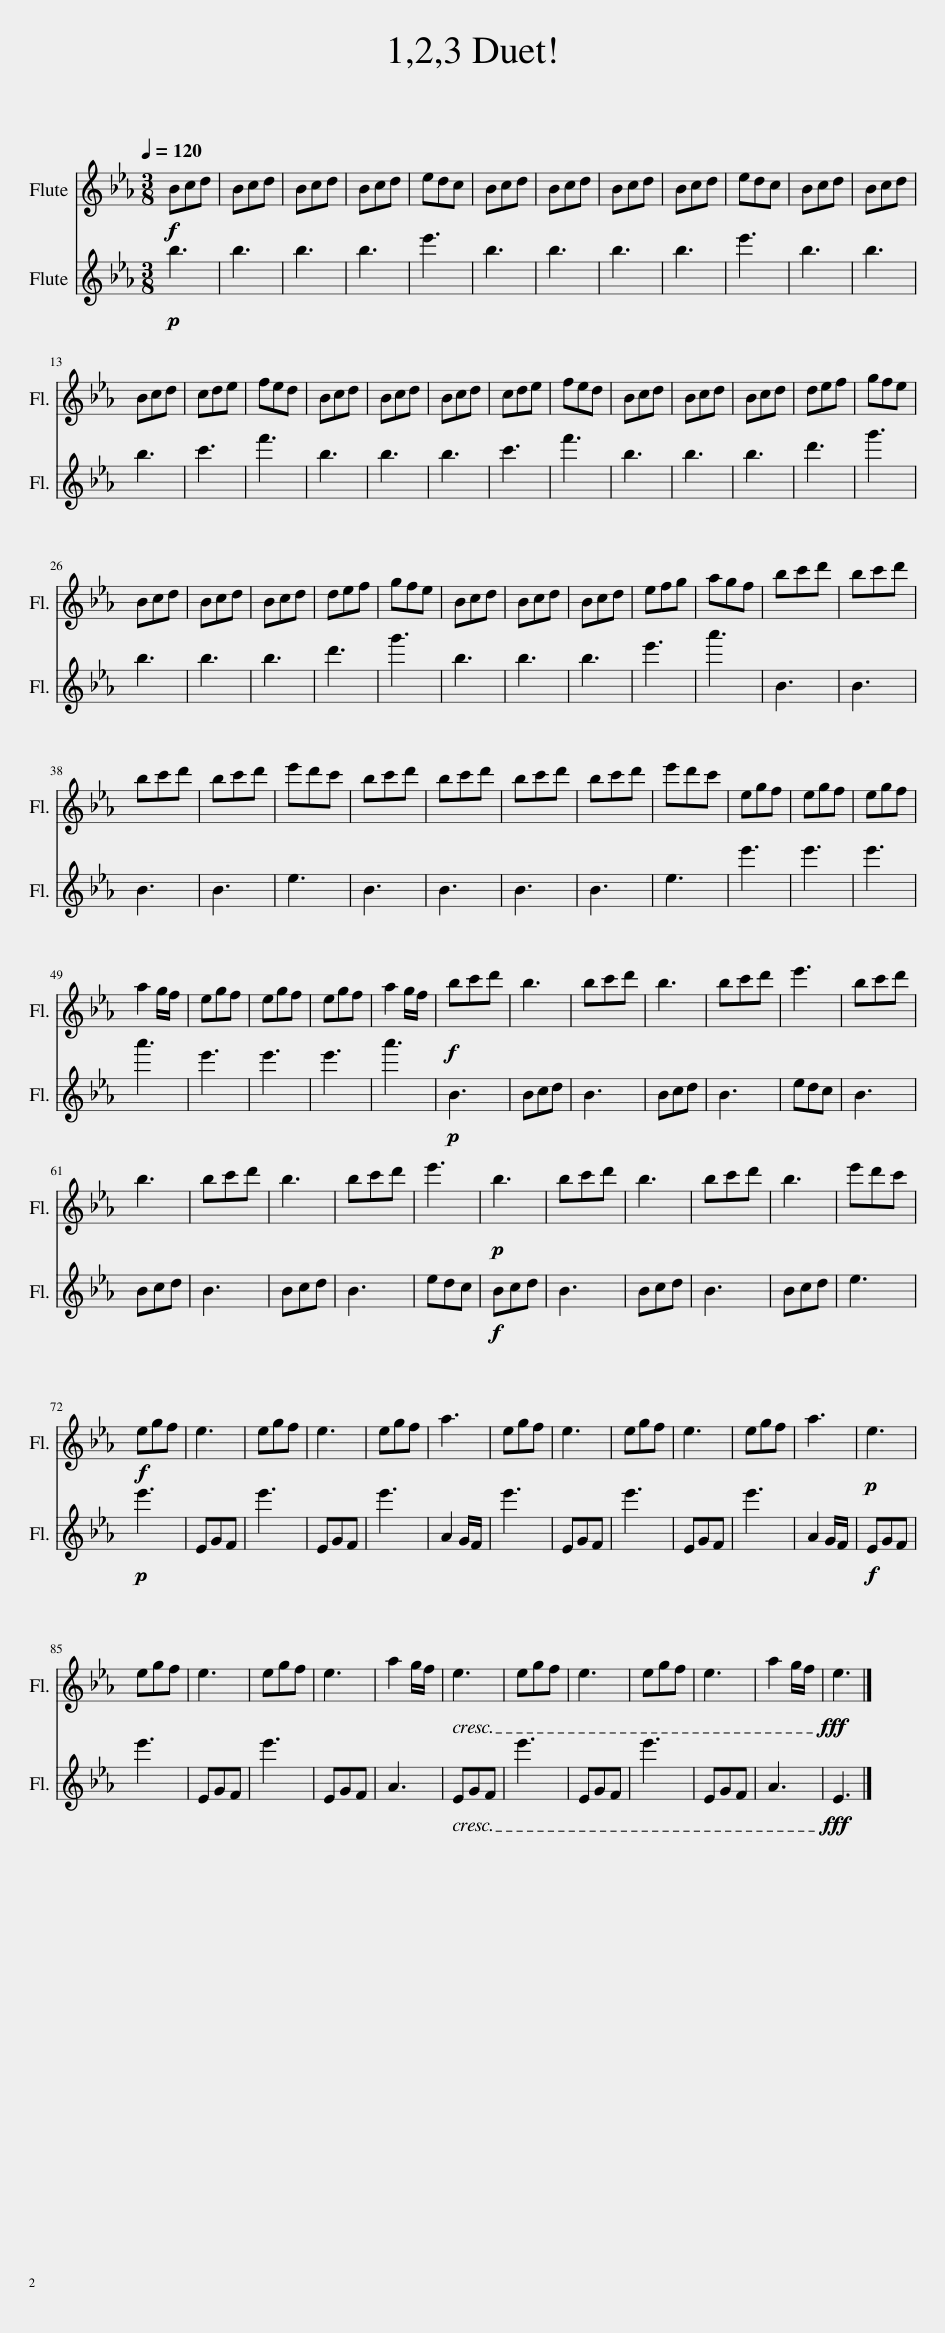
X:1
%%score 1 2
L:1/8
Q:1/4=120
M:3/8
I:linebreak $
K:Eb
V:1 treble
V:2 treble
V:1
!f! Bcd | Bcd | Bcd | Bcd | edc | %5
 Bcd | Bcd | Bcd | Bcd | edc | %10
 Bcd | Bcd |$ Bcd | cde | fed | %15
 Bcd | Bcd | Bcd | cde | fed | %20
 Bcd | Bcd | Bcd | def | gfe |$ %25
 Bcd | Bcd | Bcd | def | gfe | %30
 Bcd | Bcd | Bcd | efg | agf | %35
 bc'd' | bc'd' |$ bc'd' | bc'd' | e'd'c' | %40
 bc'd' | bc'd' | bc'd' | bc'd' | e'd'c' | %45
 egf | egf | egf |$ a2 g/f/ | egf | %50
 egf | egf | a2 g/f/ |!f! bc'd' | b3 | %55
 bc'd' | b3 | bc'd' | e'3 | bc'd' |$ %60
 b3 | bc'd' | b3 | bc'd' | e'3 | %65
!p! b3 | bc'd' | b3 | bc'd' | b3 | %70
 e'd'c' |$!f! egf | e3 | egf | e3 | %75
 egf | a3 | egf | e3 | egf | %80
 e3 | egf | a3 |!p! e3 |$ egf | %85
 e3 | egf | e3 | a2 g/f/ | e3 | %90
 egf | e3 | egf | e3 | a2 g/f/ | %95
!fff! e3 |] z3 |] %97
V:2
!p! b3 | b3 | b3 | b3 | e'3 | %5
 b3 | b3 | b3 | b3 | e'3 | %10
 b3 | b3 |$ b3 | c'3 | f'3 | %15
 b3 | b3 | b3 | c'3 | f'3 | %20
 b3 | b3 | b3 | d'3 | g'3 |$ %25
 b3 | b3 | b3 | d'3 | g'3 | %30
 b3 | b3 | b3 | e'3 | a'3 | %35
 B3 | B3 |$ B3 | B3 | e3 | %40
 B3 | B3 | B3 | B3 | e3 | %45
 e'3 | e'3 | e'3 |$ a'3 | e'3 | %50
 e'3 | e'3 | a'3 |!p! B3 | Bcd | %55
 B3 | Bcd | B3 | edc | B3 |$ %60
 Bcd | B3 | Bcd | B3 | edc | %65
!f! Bcd | B3 | Bcd | B3 | Bcd | %70
 e3 |$!p! e'3 | EGF | e'3 | EGF | %75
 e'3 | A2 G/F/ | e'3 | EGF | e'3 | %80
 EGF | e'3 | A2 G/F/ |!f! EGF |$ e'3 | %85
 EGF | e'3 | EGF | A3 | EGF | %90
 e'3 | EGF | e'3 | EGF | A3 | %95
!fff! E3 |] z3 |] %97
